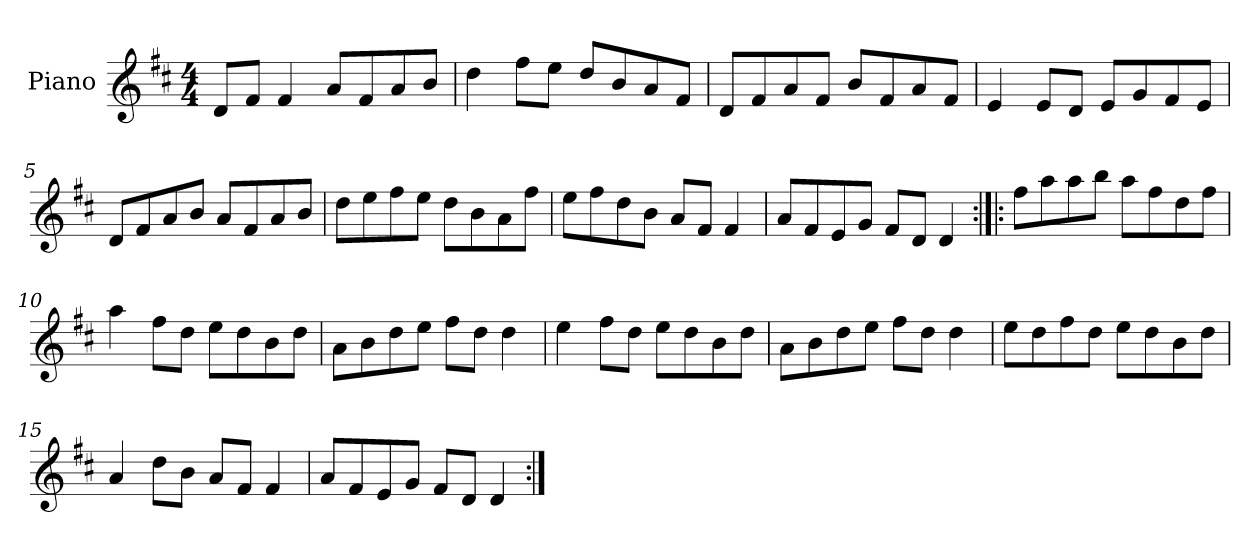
**kern
*part1
*staff1
*I"Piano
*I'Pno
*clefG2
*k[f#c#]
*D:
*M4/4
=1
8d/L
8f#/J
4f#/
8a/L
8f#/
8a/
8b/J
=2
4dd\
8ff#\L
8ee\J
8dd/L
8b/
8a/
8f#/J
=3
8d/L
8f#/
8a/
8f#/J
8b/L
8f#/
8a/
8f#/J
=4
4e/
8e/L
8d/J
8e/L
8g/
8f#/
8e/J
!!LO:LB:g=z
=5
8d/L
8f#/
8a/
8b/J
8a/L
8f#/
8a/
8b/J
=6
8dd\L
8ee\
8ff#\
8ee\J
8dd\L
8b\
8a\
8ff#\J
=7
8ee\L
8ff#\
8dd\
8b\J
8a/L
8f#/J
4f#/
=8
8a/L
8f#/
8e/
8g/J
8f#/L
8d/J
4d/
!!LO:LB:g=z
=9:|!|:
8ff#\L
8aa\
8aa\
8bb\J
8aa\L
8ff#\
8dd\
8ff#\J
=10
4aa\
8ff#\L
8dd\J
8ee\L
8dd\
8b\
8dd\J
=11
8a\L
8b\
8dd\
8ee\J
8ff#\L
8dd\J
4dd\
=12
4ee\
8ff#\L
8dd\J
8ee\L
8dd\
8b\
8dd\J
!!LO:LB:g=z
=13
8a\L
8b\
8dd\
8ee\J
8ff#\L
8dd\J
4dd\
=14
8ee\L
8dd\
8ff#\
8dd\J
8ee\L
8dd\
8b\
8dd\J
=15
4a/
8dd\L
8b\J
8a/L
8f#/J
4f#/
=16
8a/L
8f#/
8e/
8g/J
8f#/L
8d/J
4d/
=:|!
*-
